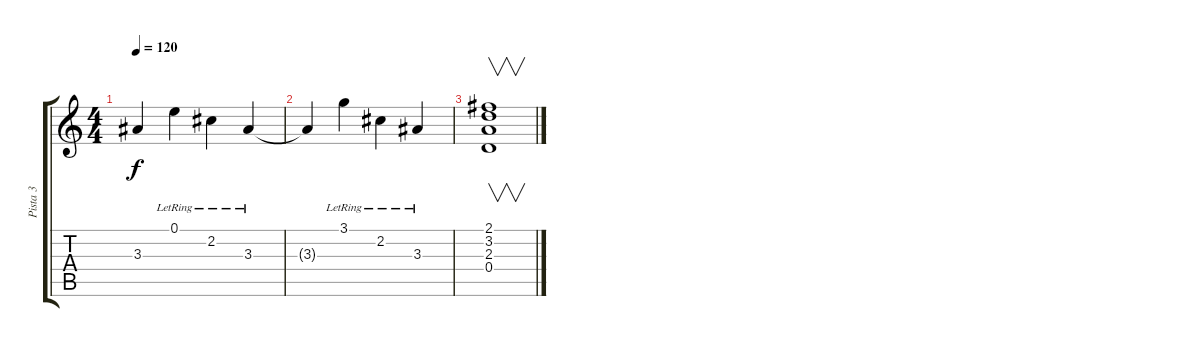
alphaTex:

\track ("Pista 3" "Pista 3") {instrument guitarharmonics}
\staff {score tabs}
\tuning (E4 B3 G3 D3 A2 E2) {hide}
\ts (4 4)
\tempo 120
\clef g2
\ks c
3.3{t}.4{dy f} 0.1{lr}.4 2.2{lr}.4 3.3{lr}.4 |
3.3{t}.4 3.1{lr}.4 2.2{lr}.4 3.3{lr}.4 |
(2.1 3.2 2.3 0.4).1{v}
